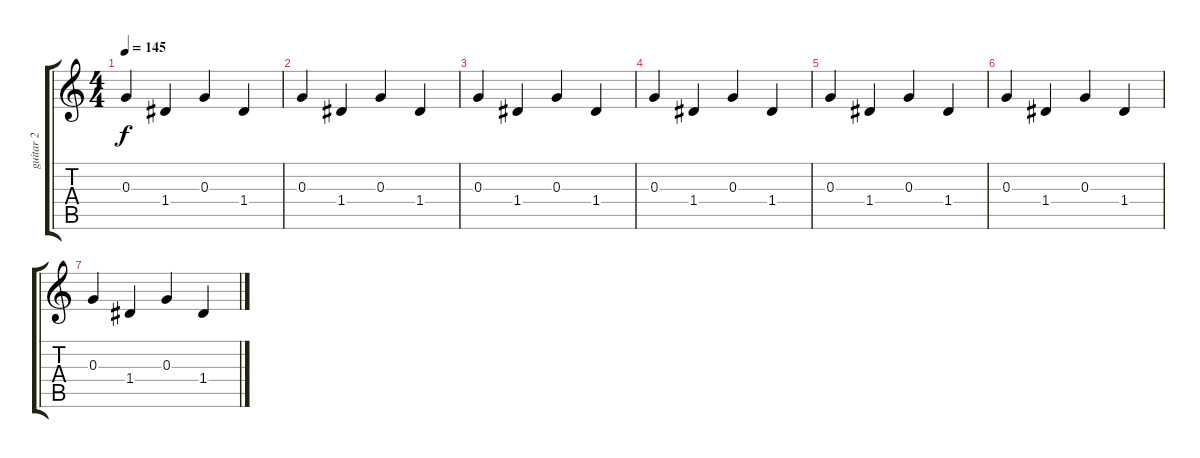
\track ("guitar 2" "guitar 2") {instrument overdrivenguitar}
\staff {score tabs}
\tuning (E4 B3 G3 D3 A2 E2) {hide}
\ts (4 4)
\tempo 145
\clef g2
\ks c
0.3.4{dy f} 1.4.4 0.3.4 1.4.4 |
0.3.4 1.4.4 0.3.4 1.4.4 |
0.3.4 1.4.4 0.3.4 1.4.4 |
0.3.4{volume 4} 1.4.4 0.3.4 1.4.4 |
0.3.4{volume 3} 1.4.4 0.3.4 1.4.4 |
0.3.4{volume 2} 1.4.4 0.3.4 1.4.4 |
0.3.4{volume 0} 1.4.4 0.3.4 1.4.4
